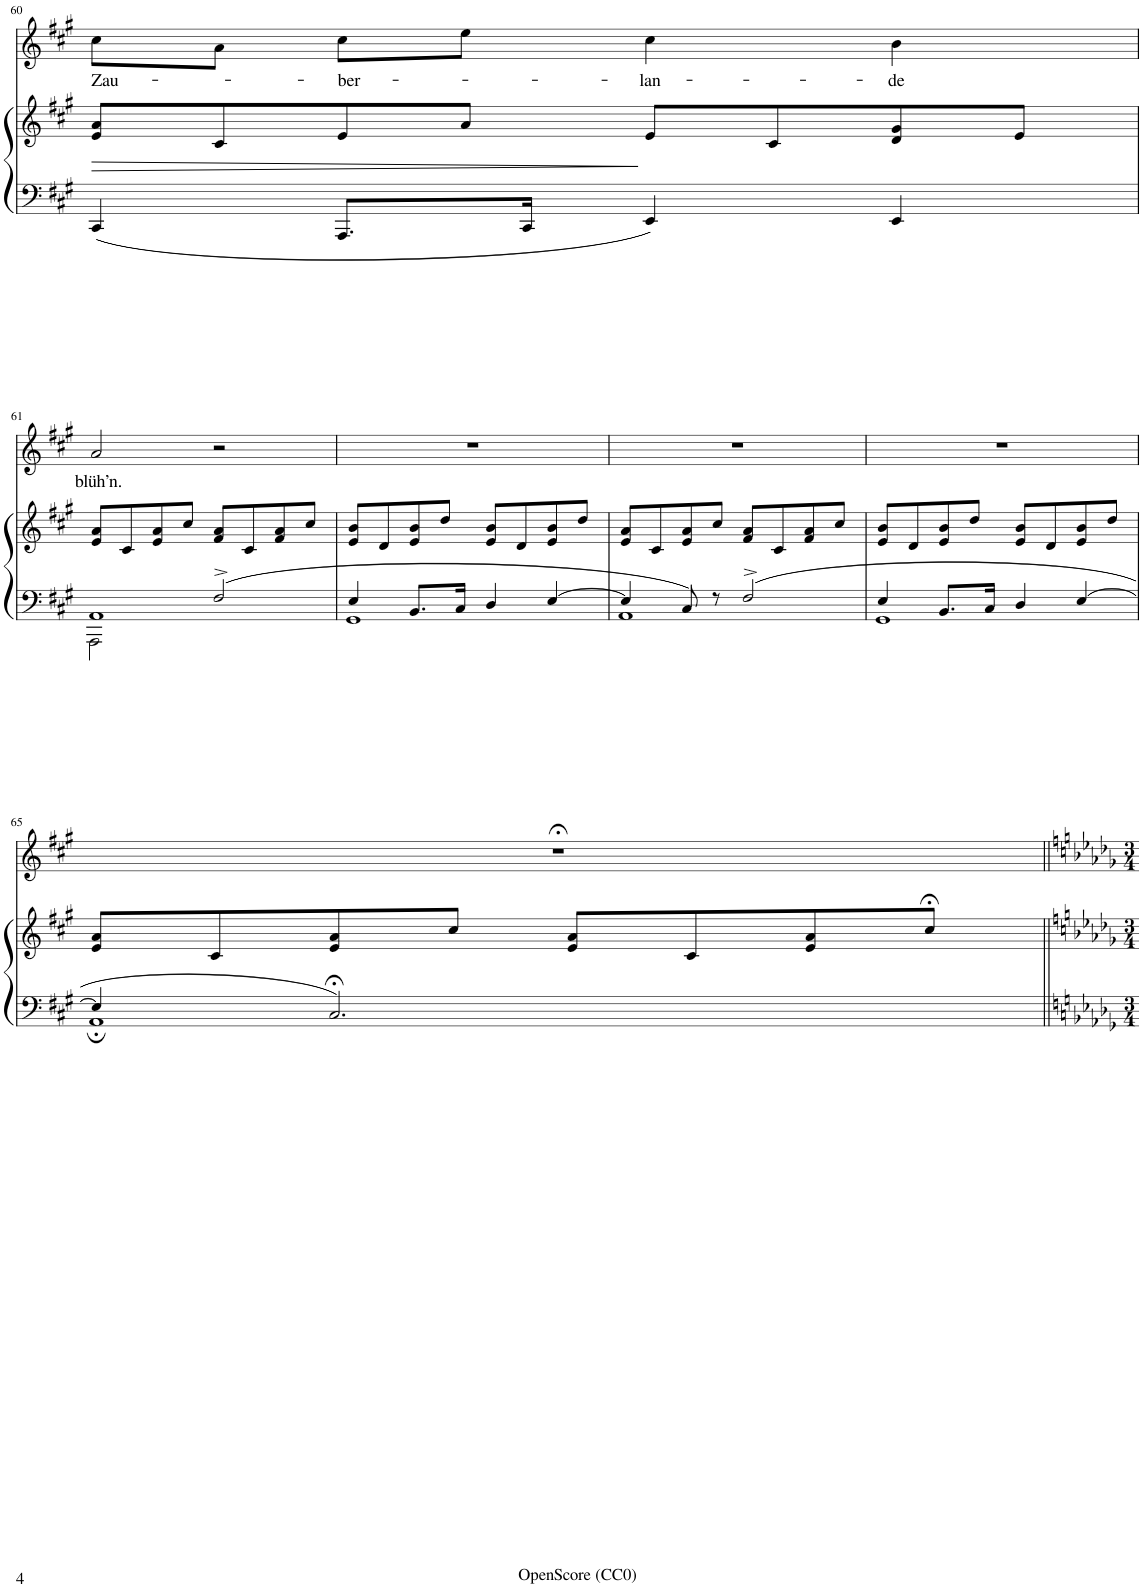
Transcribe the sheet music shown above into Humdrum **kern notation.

**kern	**kern	**dynam	**kern	**text
*part2	*part2	*part2	*part1	*part1
*staff3	*staff2	*staff2/3	*staff1	*staff1
*I"Piano	*	*	*I"Voice	*
*I'Pno	*	*	*	*
!!LO:PB:g=z
*clefF4	*clefG2	*	*clefG2	*
*k[f#c#g#]	*k[f#c#g#]	*	*k[f#c#g#]	*
*M2/2	*M2/2	*	*M2/2	*
*met(c|)	*met(c|)	*	*met(c|)	*
=60	=60	=60	=60	=60
!	!	!LO:HP:b	!	!LO:LY:b
4CC#/	(8e/ 8a/L	>	8cc#\L	Zau-
.	8c#/	.	8a\J	.
!	!	!	!	!LO:LY:b
8.AAA/L	8e/	.	8cc#\L	-ber-
.	8a/J	.	8ee\J	.
16CC#/Jk	.	.	.	.
!	!	!	!	!LO:LY:b
4EE/	8e/L	]	4cc#\	-lan-
.	8c#/	.	.	.
!	!	!	!	!LO:LY:b
4EE/	8d/ 8g#/	.	4b\	de
.	8e/J)	.	.	.
!!LO:LB:g=z
=61	=61	=61	=61	=61
*^	*	*	*	*
!	!	!	!	!	!LO:LY:b
2AAA\	1AA	(8e/ 8a/L	.	2a/	blüh’n.
.	.	8c#/	.	.	.
.	.	8e/ 8a/	.	.	.
.	.	8cc#/J	.	.	.
2F#^/	.	8f#/ 8a/L	.	2r	.
.	.	8c#/	.	.	.
.	.	8f#/ 8a/	.	.	.
.	.	8cc#/J)	.	.	.
=62	=62	=62	=62	=62	=62
4E/	1GG#	(8e/ 8b/L	.	1r	.
.	.	8d/	.	.	.
8.BB/L	.	8e/ 8b/	.	.	.
.	.	8dd/J	.	.	.
16C#/Jk	.	.	.	.	.
4D/	.	8e/ 8b/L	.	.	.
.	.	8d/	.	.	.
[4E/	.	8e/ 8b/	.	.	.
.	.	8dd/J)	.	.	.
=63	=63	=63	=63	=63	=63
4E/]	1AA	(8e/ 8a/L	.	1r	.
.	.	8c#/	.	.	.
8C#/	.	8e/ 8a/	.	.	.
8r	.	8cc#/J	.	.	.
2F#^/	.	8f#/ 8a/L	.	.	.
.	.	8c#/	.	.	.
.	.	8f#/ 8a/	.	.	.
.	.	8cc#/J)	.	.	.
=64	=64	=64	=64	=64	=64
4E/	1GG#	(8e/ 8b/L	.	1r	.
.	.	8d/	.	.	.
8.BB/L	.	8e/ 8b/	.	.	.
.	.	8dd/J	.	.	.
16C#/Jk	.	.	.	.	.
4D/	.	8e/ 8b/L	.	.	.
.	.	8d/	.	.	.
[4E/	.	8e/ 8b/	.	.	.
.	.	8dd/J)	.	.	.
!!LO:LB:g=z
=65	=65	=65	=65	=65	=65
4E/]	1AA;	(8e/ 8a/L	.	1r;<	.
.	.	8c#/	.	.	.
2.C#;</	.	8e/ 8a/	.	.	.
.	.	8cc#/J	.	.	.
.	.	8e/ 8a/L	.	.	.
.	.	8c#/	.	.	.
.	.	8e/ 8a/	.	.	.
.	.	8cc#;</J)	.	.	.
*v	*v	*	*	*	*
=||	=||	=||	=||	=||
*-	*-	*-	*-	*-
